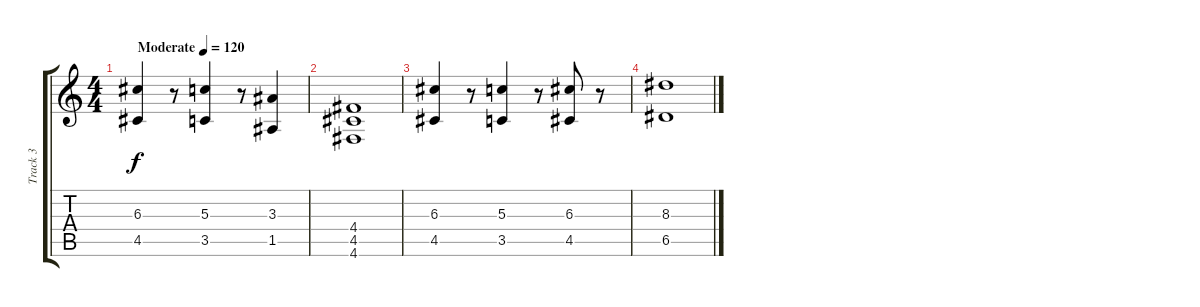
\track ("Track 3" "Track 3") {instrument overdrivenguitar}
\staff {score tabs}
\tuning (E4 B3 G3 D3 A2 D2) {hide}
\ts (4 4)
\tempo (120 "Moderate")
\clef g2
\ks c
(6.3 4.5).4{dy f instrument overdrivenguitar} r.8 (5.3 3.5).4 r.8 (3.3 1.5).4 |
(4.4 4.5 4.6).1 |
(6.3 4.5).4 r.8 (5.3 3.5).4 r.8 (6.3 4.5).8 r.8 |
(8.3 6.5).1
